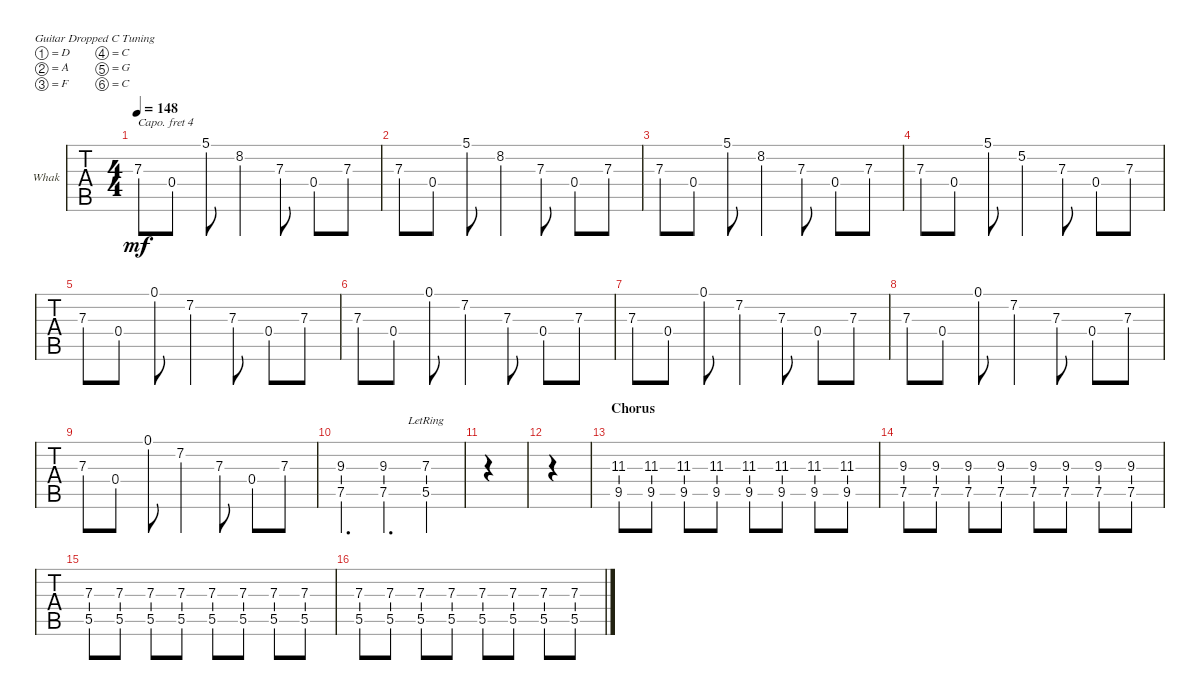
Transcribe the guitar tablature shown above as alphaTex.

\defaultSystemsLayout 4
\bracketExtendMode groupsimilarinstruments
\firstSystemTrackNameOrientation horizontal
\otherSystemsTrackNameOrientation horizontal
\track ("Whakaio" "Whak") {instrument electricguitarclean}
\staff {tabs}
\capo 4
\tuning (D4 A3 F3 C3 G2 C2)
\ts (4 4)
\tempo 148
\clef g2
\ks c
7.3.8{dy mf} 0.4.8 5.1.8 8.2.4 7.3.8 0.4.8 7.3.8 |
7.3.8 0.4.8 5.1.8 8.2.4 7.3.8 0.4.8 7.3.8 |
7.3.8 0.4.8 5.1.8 8.2.4 7.3.8 0.4.8 7.3.8 |
7.3.8 0.4.8 5.1.8 5.2.4 7.3.8 0.4.8 7.3.8 |
7.3.8 0.4.8 0.1.8 7.2.4 7.3.8 0.4.8 7.3.8 |
7.3.8 0.4.8 0.1.8 7.2.4 7.3.8 0.4.8 7.3.8 |
7.3.8 0.4.8 0.1.8 7.2.4 7.3.8 0.4.8 7.3.8 |
7.3.8 0.4.8 0.1.8 7.2.4 7.3.8 0.4.8 7.3.8 |
7.3.8 0.4.8 0.1.8 7.2.4 7.3.8 0.4.8 7.3.8 |
(7.5 9.3).4{d} (7.5 9.3).4{d} (5.5{lr} 7.3{lr}).4 |
|
|
\section ("" "Chorus")
(9.5 11.3).8 (9.5 11.3).8 (9.5 11.3).8 (9.5 11.3).8 (9.5 11.3).8 (9.5 11.3).8 (9.5 11.3).8 (9.5 11.3).8 |
(7.5 9.3).8 (7.5 9.3).8 (7.5 9.3).8 (7.5 9.3).8 (7.5 9.3).8 (7.5 9.3).8 (7.5 9.3).8 (7.5 9.3).8 |
(5.5 7.3).8 (5.5 7.3).8 (5.5 7.3).8 (5.5 7.3).8 (5.5 7.3).8 (5.5 7.3).8 (5.5 7.3).8 (5.5 7.3).8 |
(5.5 7.3).8 (5.5 7.3).8 (5.5 7.3).8 (5.5 7.3).8 (5.5 7.3).8 (5.5 7.3).8 (5.5 7.3).8 (5.5 7.3).8
